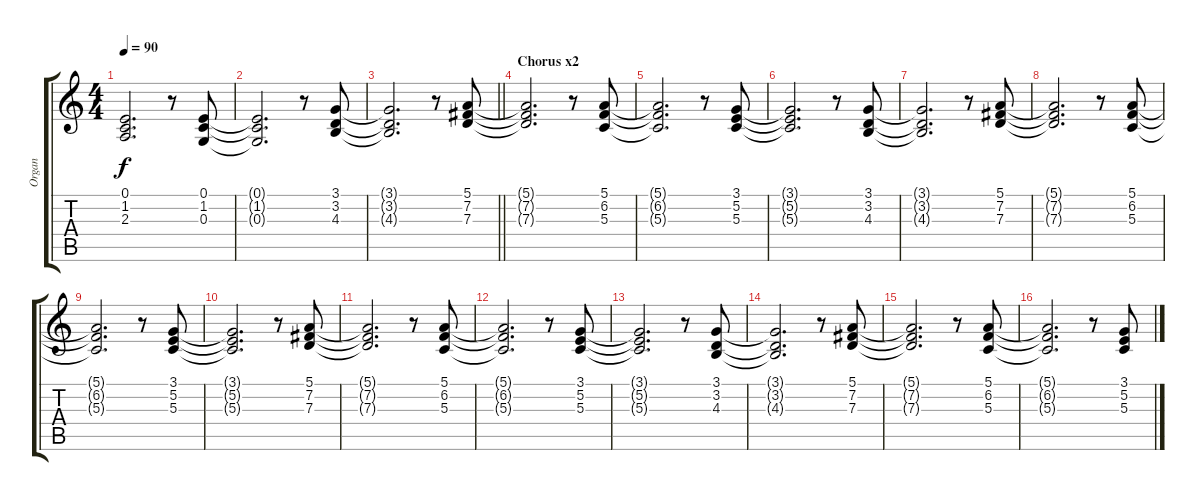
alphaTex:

\track ("Organ" "Organ") {instrument percussiveorgan}
\staff {score tabs}
\tuning (E4 B3 G3 D3 A2 E2) {hide}
\ts (4 4)
\tempo 90
\clef g2
\ks c
(0.1{t} 1.2{t} 2.3{t}).2{d dy f} r.8 (0.1 1.2 0.3).8 |
(0.1{t} 1.2{t} 0.3{t}).2{d} r.8 (3.1 3.2 4.3).8 |
\barLineRight lightlight
(3.1{t} 3.2{t} 4.3{t}).2{d} r.8 (5.1 7.2 7.3).8 |
\section ("" "Chorus x2")
(5.1{t} 7.2{t} 7.3{t}).2{d} r.8 (5.1 6.2 5.3).8 |
(5.1{t} 6.2{t} 5.3{t}).2{d} r.8 (3.1 5.2 5.3).8 |
(3.1{t} 5.2{t} 5.3{t}).2{d} r.8 (3.1 3.2 4.3).8 |
(3.1{t} 3.2{t} 4.3{t}).2{d} r.8 (5.1 7.2 7.3).8 |
(5.1{t} 7.2{t} 7.3{t}).2{d} r.8 (5.1 6.2 5.3).8 |
(5.1{t} 6.2{t} 5.3{t}).2{d} r.8 (3.1 5.2 5.3).8 |
(3.1{t} 5.2{t} 5.3{t}).2{d} r.8 (5.1 7.2 7.3).8 |
(5.1{t} 7.2{t} 7.3{t}).2{d} r.8 (5.1 6.2 5.3).8 |
(5.1{t} 6.2{t} 5.3{t}).2{d} r.8 (3.1 5.2 5.3).8 |
(3.1{t} 5.2{t} 5.3{t}).2{d} r.8 (3.1 3.2 4.3).8 |
(3.1{t} 3.2{t} 4.3{t}).2{d} r.8 (5.1 7.2 7.3).8 |
(5.1{t} 7.2{t} 7.3{t}).2{d} r.8 (5.1 6.2 5.3).8 |
(5.1{t} 6.2{t} 5.3{t}).2{d} r.8 (3.1 5.2 5.3).8
